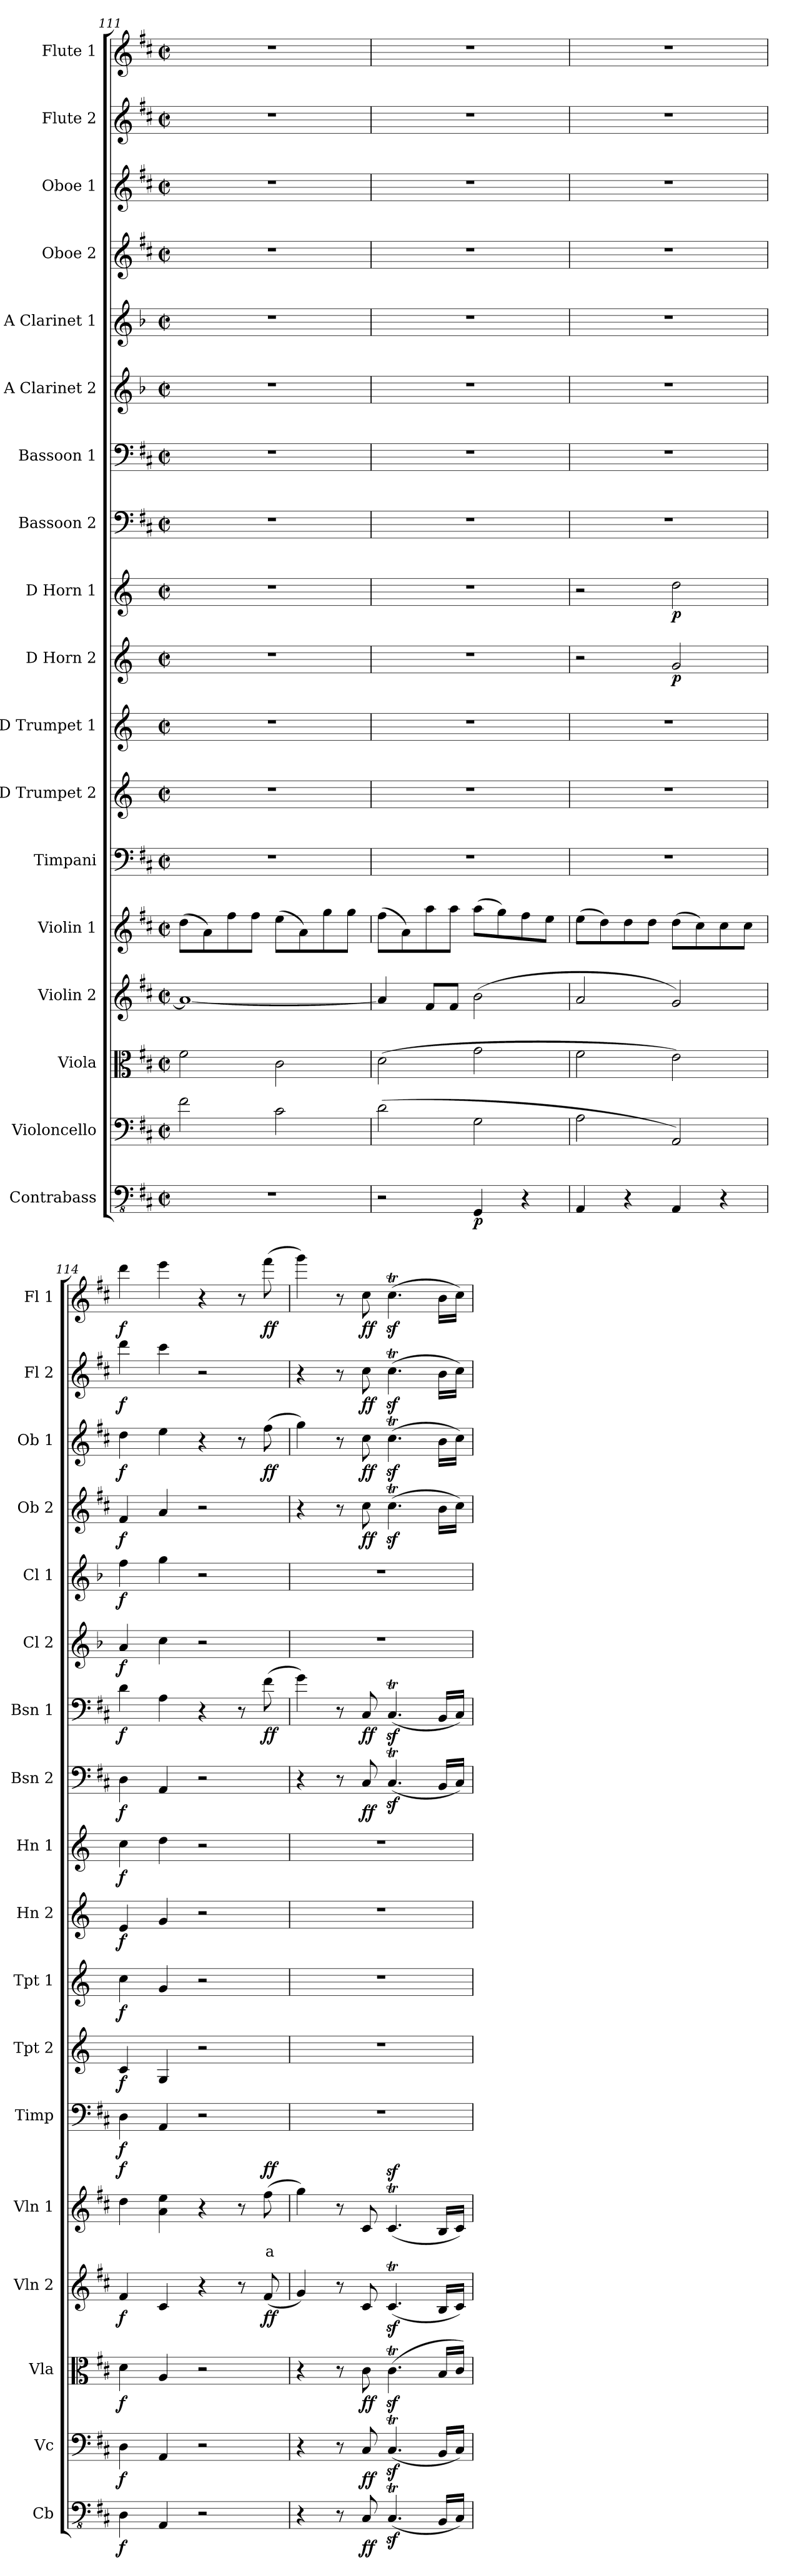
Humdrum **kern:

**kern	**dynam	**kern	**dynam	**kern	**dynam	**kern	**dynam	**kern	**text	**dynam	**kern	**dynam	**kern	**dynam	**kern	**dynam	**kern	**dynam	**kern	**dynam	**kern	**dynam	**kern	**dynam	**kern	**dynam	**kern	**dynam	**kern	**dynam	**kern	**dynam	**kern	**dynam	**kern	**dynam
*part18	*part18	*part17	*part17	*part16	*part16	*part15	*part15	*part14	*part14	*part14	*part13	*part13	*part12	*part12	*part11	*part11	*part10	*part10	*part9	*part9	*part8	*part8	*part7	*part7	*part6	*part6	*part5	*part5	*part4	*part4	*part3	*part3	*part2	*part2	*part1	*part1
*staff18	*staff18	*staff17	*staff17	*staff16	*staff16	*staff15	*staff15	*staff14	*staff14	*staff14	*staff13	*staff13	*staff12	*staff12	*staff11	*staff11	*staff10	*staff10	*staff9	*staff9	*staff8	*staff8	*staff7	*staff7	*staff6	*staff6	*staff5	*staff5	*staff4	*staff4	*staff3	*staff3	*staff2	*staff2	*staff1	*staff1
*I"Contrabass	*	*I"Violoncello	*	*I"Viola	*	*I"Violin 2	*	*I"Violin 1	*	*	*I"Timpani	*	*I"D Trumpet 2	*	*I"D Trumpet 1	*	*I"D Horn 2	*	*I"D Horn 1	*	*I"Bassoon 2	*	*I"Bassoon 1	*	*I"A Clarinet 2	*	*I"A Clarinet 1	*	*I"Oboe 2	*	*I"Oboe 1	*	*I"Flute 2	*	*I"Flute 1	*
*I'Cb	*	*I'Vc	*	*I'Vla	*	*I'Vln 2	*	*I'Vln 1	*	*	*I'Timp	*	*I'Tpt 2	*	*I'Tpt 1	*	*I'Hn 2	*	*I'Hn 1	*	*I'Bsn 2	*	*I'Bsn 1	*	*I'Cl 2	*	*I'Cl 1	*	*I'Ob 2	*	*I'Ob 1	*	*I'Fl 2	*	*I'Fl 1	*
*clefFv4	*	*clefF4	*	*clefC3	*	*clefG2	*	*clefG2	*	*	*clefF4	*	*clefG2	*	*clefG2	*	*clefG2	*	*clefG2	*	*clefF4	*	*clefF4	*	*clefG2	*	*clefG2	*	*clefG2	*	*clefG2	*	*clefG2	*	*clefG2	*
*	*	*	*	*	*	*	*	*	*	*	*	*	*ITrd-1c-2	*	*ITrd-1c-2	*	*ITrd6c10	*	*ITrd6c10	*	*	*	*	*	*ITrd2c3	*	*ITrd2c3	*	*	*	*	*	*	*	*	*
*k[f#c#]	*	*k[f#c#]	*	*k[f#c#]	*	*k[f#c#]	*	*k[f#c#]	*	*	*k[f#c#]	*	*k[f#c#]	*	*k[f#c#]	*	*k[f#c#]	*	*k[f#c#]	*	*k[f#c#]	*	*k[f#c#]	*	*k[f#c#]	*	*k[f#c#]	*	*k[f#c#]	*	*k[f#c#]	*	*k[f#c#]	*	*k[f#c#]	*
*M2/2	*	*M2/2	*	*M2/2	*	*M2/2	*	*M2/2	*	*	*M2/2	*	*M2/2	*	*M2/2	*	*M2/2	*	*M2/2	*	*M2/2	*	*M2/2	*	*M2/2	*	*M2/2	*	*M2/2	*	*M2/2	*	*M2/2	*	*M2/2	*
*met(c|)	*	*met(c|)	*	*met(c|)	*	*met(c|)	*	*met(c|)	*	*	*met(c|)	*	*met(c|)	*	*met(c|)	*	*met(c|)	*	*met(c|)	*	*met(c|)	*	*met(c|)	*	*met(c|)	*	*met(c|)	*	*met(c|)	*	*met(c|)	*	*met(c|)	*	*met(c|)	*
=111	=111	=111	=111	=111	=111	=111	=111	=111	=111	=111	=111	=111	=111	=111	=111	=111	=111	=111	=111	=111	=111	=111	=111	=111	=111	=111	=111	=111	=111	=111	=111	=111	=111	=111	=111	=111
1r	.	2f#\	.	2f#\	.	1a_	.	(8dd\L	.	.	1r	.	1r	.	1r	.	1r	.	1r	.	1r	.	1r	.	1r	.	1r	.	1r	.	1r	.	1r	.	1r	.
.	.	.	.	.	.	.	.	8a\)	.	.	.	.	.	.	.	.	.	.	.	.	.	.	.	.	.	.	.	.	.	.	.	.	.	.	.	.
.	.	.	.	.	.	.	.	8ff#\	.	.	.	.	.	.	.	.	.	.	.	.	.	.	.	.	.	.	.	.	.	.	.	.	.	.	.	.
.	.	.	.	.	.	.	.	8ff#\J	.	.	.	.	.	.	.	.	.	.	.	.	.	.	.	.	.	.	.	.	.	.	.	.	.	.	.	.
.	.	2c#\	.	2c#\	.	.	.	(8ee\L	.	.	.	.	.	.	.	.	.	.	.	.	.	.	.	.	.	.	.	.	.	.	.	.	.	.	.	.
.	.	.	.	.	.	.	.	8a\)	.	.	.	.	.	.	.	.	.	.	.	.	.	.	.	.	.	.	.	.	.	.	.	.	.	.	.	.
.	.	.	.	.	.	.	.	8gg\	.	.	.	.	.	.	.	.	.	.	.	.	.	.	.	.	.	.	.	.	.	.	.	.	.	.	.	.
.	.	.	.	.	.	.	.	8gg\J	.	.	.	.	.	.	.	.	.	.	.	.	.	.	.	.	.	.	.	.	.	.	.	.	.	.	.	.
=112	=112	=112	=112	=112	=112	=112	=112	=112	=112	=112	=112	=112	=112	=112	=112	=112	=112	=112	=112	=112	=112	=112	=112	=112	=112	=112	=112	=112	=112	=112	=112	=112	=112	=112	=112	=112
2r	.	(2d\	.	(2d\	.	4a/]	.	(8ff#\L	.	.	1r	.	1r	.	1r	.	1r	.	1r	.	1r	.	1r	.	1r	.	1r	.	1r	.	1r	.	1r	.	1r	.
.	.	.	.	.	.	.	.	8a\)	.	.	.	.	.	.	.	.	.	.	.	.	.	.	.	.	.	.	.	.	.	.	.	.	.	.	.	.
.	.	.	.	.	.	8f#/L	.	8aa\	.	.	.	.	.	.	.	.	.	.	.	.	.	.	.	.	.	.	.	.	.	.	.	.	.	.	.	.
.	.	.	.	.	.	8f#/J	.	8aa\J	.	.	.	.	.	.	.	.	.	.	.	.	.	.	.	.	.	.	.	.	.	.	.	.	.	.	.	.
!	!LO:DY:b	!	!	!	!	!	!	!	!	!	!	!	!	!	!	!	!	!	!	!	!	!	!	!	!	!	!	!	!	!	!	!	!	!	!	!
4GGG/	p	2G\	.	2g\	.	(2b\	.	(8aa\L	.	.	.	.	.	.	.	.	.	.	.	.	.	.	.	.	.	.	.	.	.	.	.	.	.	.	.	.
.	.	.	.	.	.	.	.	8gg\)	.	.	.	.	.	.	.	.	.	.	.	.	.	.	.	.	.	.	.	.	.	.	.	.	.	.	.	.
4r	.	.	.	.	.	.	.	8ff#\	.	.	.	.	.	.	.	.	.	.	.	.	.	.	.	.	.	.	.	.	.	.	.	.	.	.	.	.
.	.	.	.	.	.	.	.	8ee\J	.	.	.	.	.	.	.	.	.	.	.	.	.	.	.	.	.	.	.	.	.	.	.	.	.	.	.	.
=113	=113	=113	=113	=113	=113	=113	=113	=113	=113	=113	=113	=113	=113	=113	=113	=113	=113	=113	=113	=113	=113	=113	=113	=113	=113	=113	=113	=113	=113	=113	=113	=113	=113	=113	=113	=113
4AAA/	.	2A\	.	2f#\	.	2a/	.	(8ee\L	.	.	1r	.	1r	.	1r	.	2r	.	2r	.	1r	.	1r	.	1r	.	1r	.	1r	.	1r	.	1r	.	1r	.
.	.	.	.	.	.	.	.	8dd\)	.	.	.	.	.	.	.	.	.	.	.	.	.	.	.	.	.	.	.	.	.	.	.	.	.	.	.	.
4r	.	.	.	.	.	.	.	8dd\	.	.	.	.	.	.	.	.	.	.	.	.	.	.	.	.	.	.	.	.	.	.	.	.	.	.	.	.
.	.	.	.	.	.	.	.	8dd\J	.	.	.	.	.	.	.	.	.	.	.	.	.	.	.	.	.	.	.	.	.	.	.	.	.	.	.	.
!	!	!	!	!	!	!	!	!	!	!	!	!	!	!	!	!	!	!LO:DY:b	!	!LO:DY:b	!	!	!	!	!	!	!	!	!	!	!	!	!	!	!	!
4AAA/	.	2AA/)	.	2e\)	.	2g/)	.	(8dd\L	.	.	.	.	.	.	.	.	2A/	p	2e\	p	.	.	.	.	.	.	.	.	.	.	.	.	.	.	.	.
.	.	.	.	.	.	.	.	8cc#\)	.	.	.	.	.	.	.	.	.	.	.	.	.	.	.	.	.	.	.	.	.	.	.	.	.	.	.	.
4r	.	.	.	.	.	.	.	8cc#\	.	.	.	.	.	.	.	.	.	.	.	.	.	.	.	.	.	.	.	.	.	.	.	.	.	.	.	.
.	.	.	.	.	.	.	.	8cc#\J	.	.	.	.	.	.	.	.	.	.	.	.	.	.	.	.	.	.	.	.	.	.	.	.	.	.	.	.
=114	=114	=114	=114	=114	=114	=114	=114	=114	=114	=114	=114	=114	=114	=114	=114	=114	=114	=114	=114	=114	=114	=114	=114	=114	=114	=114	=114	=114	=114	=114	=114	=114	=114	=114	=114	=114
!	!LO:DY:b	!	!LO:DY:b	!	!LO:DY:b	!	!LO:DY:b	!	!	!LO:DY:b	!	!LO:DY:b	!	!LO:DY:b	!	!LO:DY:b	!	!LO:DY:b	!	!LO:DY:b	!	!LO:DY:b	!	!LO:DY:b	!	!LO:DY:b	!	!LO:DY:b	!	!LO:DY:b	!	!LO:DY:b	!	!LO:DY:b	!	!LO:DY:b
4DD\	f	4D\	f	4d\	f	4f#/	f	4dd\	.	f	4D\	f	4d/	f	4dd\	f	4F#/	f	4d\	f	4D\	f	4d\	f	4f#/	f	4dd\	f	4f#/	f	4dd\	f	4ddd\	f	4ddd\	f
4AAA/	.	4AA/	.	4A/	.	4c#/	.	4a\ 4ee\	.	.	4AA/	.	4A/	.	4a/	.	4A/	.	4e\	.	4AA/	.	4A\	.	4a\	.	4ee\	.	4a/	.	4ee\	.	4ccc#\	.	4eee\	.
2r	.	2r	.	2r	.	4r	.	4r	.	.	2r	.	2r	.	2r	.	2r	.	2r	.	2r	.	4r	.	2r	.	2r	.	2r	.	4r	.	2r	.	4r	.
.	.	.	.	.	.	8r	.	8r	.	.	.	.	.	.	.	.	.	.	.	.	.	.	8r	.	.	.	.	.	.	.	8r	.	.	.	8r	.
!	!	!	!	!	!	!	!LO:DY:b	!	!LO:LY:b:color=#FF0000	!LO:DY:b	!	!	!	!	!	!	!	!	!	!	!	!	!	!LO:DY:b	!	!	!	!	!	!	!	!LO:DY:b	!	!	!	!LO:DY:b
.	.	.	.	.	.	(8f#/	ff	(8ff#\	a	ff	.	.	.	.	.	.	.	.	.	.	.	.	(8f#\	ff	.	.	.	.	.	.	(8ff#\	ff	.	.	(8fff#\	ff
=115	=115	=115	=115	=115	=115	=115	=115	=115	=115	=115	=115	=115	=115	=115	=115	=115	=115	=115	=115	=115	=115	=115	=115	=115	=115	=115	=115	=115	=115	=115	=115	=115	=115	=115	=115	=115
4r	.	4r	.	4r	.	4g/)	.	4gg\)	.	.	1r	.	1r	.	1r	.	1r	.	1r	.	4r	.	4g\)	.	1r	.	1r	.	4r	.	4gg\)	.	4r	.	4ggg\)	.
8r	.	8r	.	8r	.	8r	.	8r	.	.	.	.	.	.	.	.	.	.	.	.	8r	.	8r	.	.	.	.	.	8r	.	8r	.	8r	.	8r	.
!	!LO:DY:b	!	!LO:DY:b	!	!LO:DY:b	!	!	!	!	!	!	!	!	!	!	!	!	!	!	!	!	!LO:DY:b	!	!LO:DY:b	!	!	!	!	!	!LO:DY:b	!	!LO:DY:b	!	!LO:DY:b	!	!LO:DY:b
8CC#/	ff	8C#/	ff	8c#\	ff	8c#/	.	8c#/	.	.	.	.	.	.	.	.	.	.	.	.	8C#/	ff	8C#/	ff	.	.	.	.	8cc#\	ff	8cc#\	ff	8cc#\	ff	8cc#\	ff
(4.CC#z<t/	.	(4.C#z<t/	.	(4.c#z<t\	.	(4.c#z<t/	.	(4.c#z<t/	.	.	.	.	.	.	.	.	.	.	.	.	(4.C#z<t/	.	(4.C#z<t/	.	.	.	.	.	(4.cc#z<t\	.	(4.cc#z<t\	.	(4.cc#z<t\	.	(4.cc#z<t\	.
16BBB/LL	.	16BB/LL	.	16B/LL	.	16B/LL	.	16B/LL	.	.	.	.	.	.	.	.	.	.	.	.	16BB/LL	.	16BB/LL	.	.	.	.	.	16b\LL	.	16b\LL	.	16b\LL	.	16b\LL	.
16CC#/JJ)	.	16C#/JJ)	.	16c#/JJ)	.	16c#/JJ)	.	16c#/JJ)	.	.	.	.	.	.	.	.	.	.	.	.	16C#/JJ)	.	16C#/JJ)	.	.	.	.	.	16cc#\JJ)	.	16cc#\JJ)	.	16cc#\JJ)	.	16cc#\JJ)	.
=	=	=	=	=	=	=	=	=	=	=	=	=	=	=	=	=	=	=	=	=	=	=	=	=	=	=	=	=	=	=	=	=	=	=	=	=
*-	*-	*-	*-	*-	*-	*-	*-	*-	*-	*-	*-	*-	*-	*-	*-	*-	*-	*-	*-	*-	*-	*-	*-	*-	*-	*-	*-	*-	*-	*-	*-	*-	*-	*-	*-	*-
